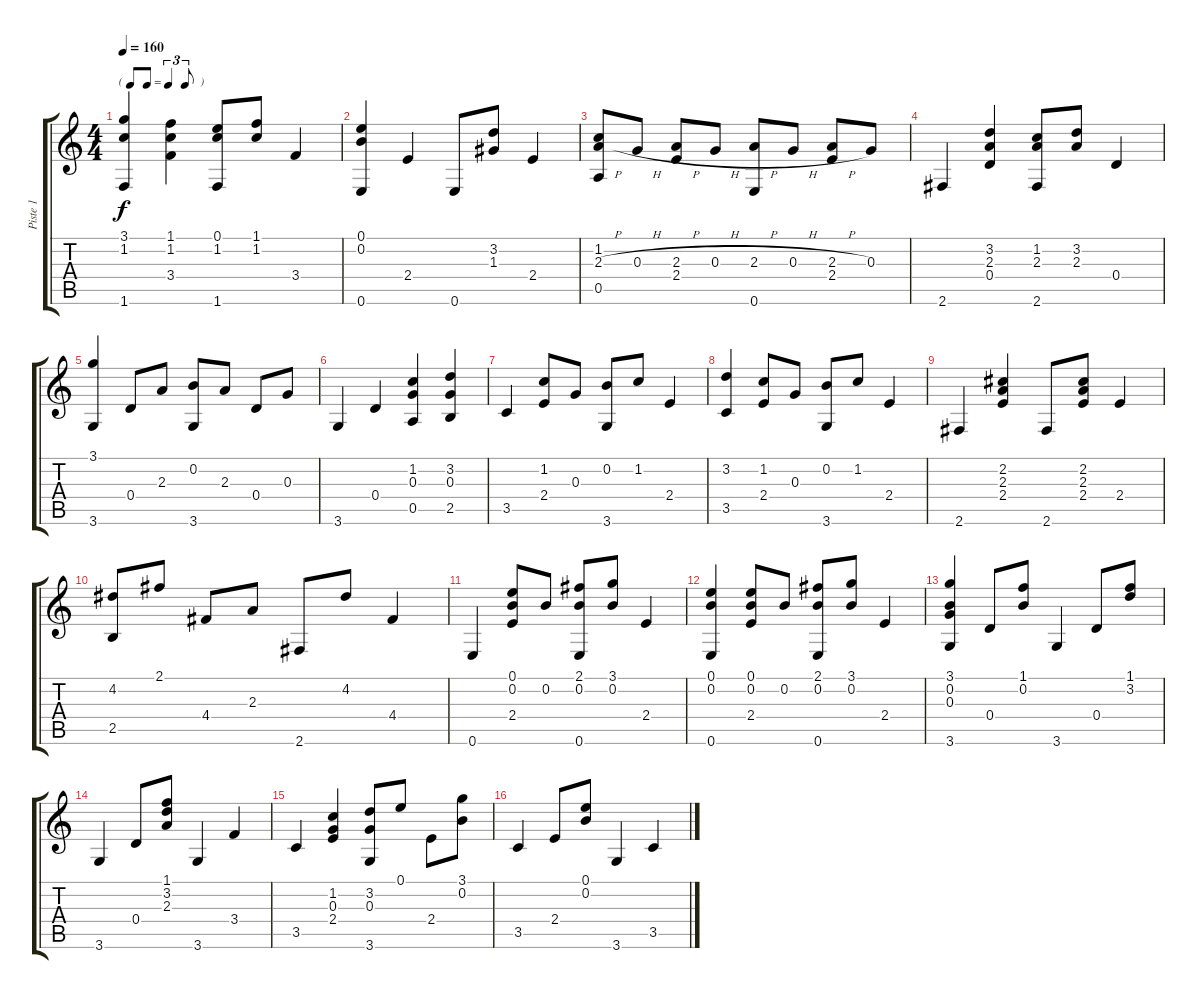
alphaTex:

\track ("Piste 1" "Piste 1") {instrument acousticguitarnylon}
\staff {score tabs}
\tuning (E4 B3 G3 D3 A2 E2) {hide}
\ts (4 4)
\tf triplet8th
\tempo 160
\clef g2
\ks c
(3.1 1.2 1.6).4{dy f} (1.1 1.2 3.4).4 (0.1 1.2 1.6).8 (1.1 1.2).8 3.4.4 |
(0.1 0.2 0.6).4 2.4.4 0.6.8 (3.2 1.3).8 2.4.4 |
(1.2 2.3{h} 0.5).8 0.3{h}.8 (2.3{h} 2.4).8 0.3{h}.8 (2.3{h} 0.6).8 0.3{h}.8 (2.3{h} 2.4).8 0.3.8 |
2.6.4 (3.2 2.3 0.4).4 (1.2 2.3 2.6).8 (3.2 2.3).8 0.4.4 |
(3.1 3.6).4 0.4.8 2.3.8 (0.2 3.6).8 2.3.8 0.4.8 0.3.8 |
3.6.4 0.4.4 (1.2 0.3 0.5).4 (3.2 0.3 2.5).4 |
3.5.4 (1.2 2.4).8 0.3.8 (0.2 3.6).8 1.2.8 2.4.4 |
(3.2 3.5).4 (1.2 2.4).8 0.3.8 (0.2 3.6).8 1.2.8 2.4.4 |
2.6.4 (2.2 2.3 2.4).4 2.6.8 (2.2 2.3 2.4).8 2.4.4 |
(4.2 2.5).8 2.1.8 4.4.8 2.3.8 2.6.8 4.2.8 4.4.4 |
0.6.4 (0.1 0.2 2.4).8 0.2.8 (2.1 0.2 0.6).8 (3.1 0.2).8 2.4.4 |
(0.1 0.2 0.6).4 (0.1 0.2 2.4).8 0.2.8 (2.1 0.2 0.6).8 (3.1 0.2).8 2.4.4 |
(3.1 0.2 0.3 3.6).4 0.4.8 (1.1 0.2).8 3.6.4 0.4.8 (1.1 3.2).8 |
3.6.4 0.4.8 (1.1 3.2 2.3).8 3.6.4 3.4.4 |
3.5.4 (1.2 0.3 2.4).4 (3.2 0.3 3.6).8 0.1.8 2.4.8 (3.1 0.2).8 |
3.5.4 2.4.8 (0.1 0.2).8 3.6.4 3.5.4
